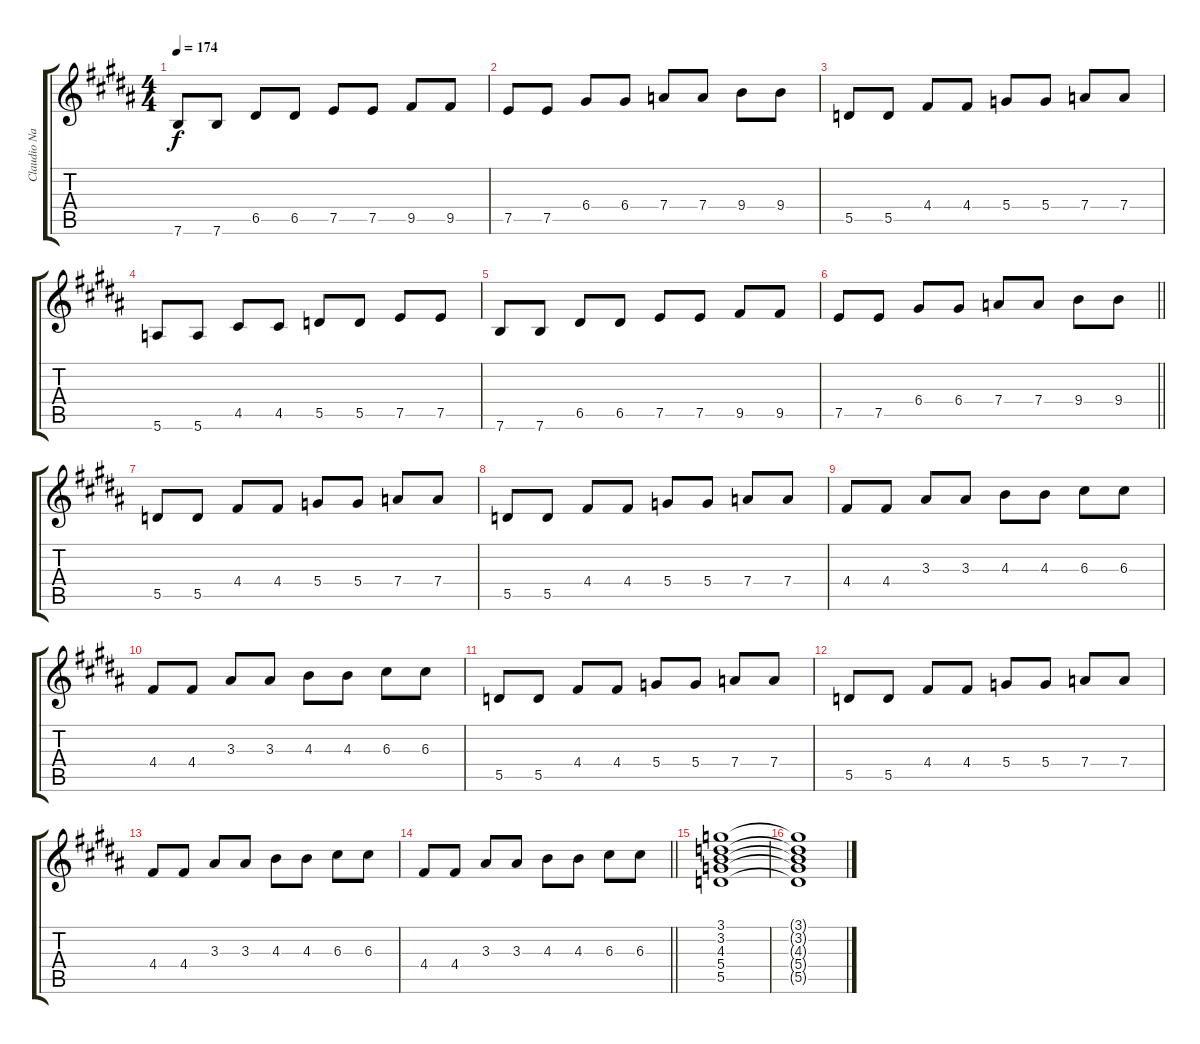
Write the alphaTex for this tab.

\track ("Claudio Narea (Guitarra)" "Claudio Na") {instrument distortionguitar}
\staff {score tabs}
\tuning (E4 B3 G3 D3 A2 E2) {hide}
\ts (4 4)
\tempo 174
\clef g2
\ks b
7.6.8{dy f} 7.6.8 6.5.8 6.5.8 7.5.8 7.5.8 9.5.8 9.5.8 |
7.5.8 7.5.8 6.4.8 6.4.8 7.4.8 7.4.8 9.4.8 9.4.8 |
5.5.8 5.5.8 4.4.8 4.4.8 5.4.8 5.4.8 7.4.8 7.4.8 |
5.6.8 5.6.8 4.5.8 4.5.8 5.5.8 5.5.8 7.5.8 7.5.8 |
7.6.8 7.6.8 6.5.8 6.5.8 7.5.8 7.5.8 9.5.8 9.5.8 |
\barLineRight lightlight
7.5.8 7.5.8 6.4.8 6.4.8 7.4.8 7.4.8 9.4.8 9.4.8 |
5.5.8 5.5.8 4.4.8 4.4.8 5.4.8 5.4.8 7.4.8 7.4.8 |
5.5.8 5.5.8 4.4.8 4.4.8 5.4.8 5.4.8 7.4.8 7.4.8 |
4.4.8 4.4.8 3.3.8 3.3.8 4.3.8 4.3.8 6.3.8 6.3.8 |
4.4.8 4.4.8 3.3.8 3.3.8 4.3.8 4.3.8 6.3.8 6.3.8 |
5.5.8 5.5.8 4.4.8 4.4.8 5.4.8 5.4.8 7.4.8 7.4.8 |
5.5.8 5.5.8 4.4.8 4.4.8 5.4.8 5.4.8 7.4.8 7.4.8 |
4.4.8 4.4.8 3.3.8 3.3.8 4.3.8 4.3.8 6.3.8 6.3.8 |
\barLineRight lightlight
4.4.8 4.4.8 3.3.8 3.3.8 4.3.8 4.3.8 6.3.8 6.3.8 |
(3.1 3.2 4.3 5.4 5.5).1{volume 10} |
(3.1{t} 3.2{t} 4.3{t} 5.4{t} 5.5{t}).1
